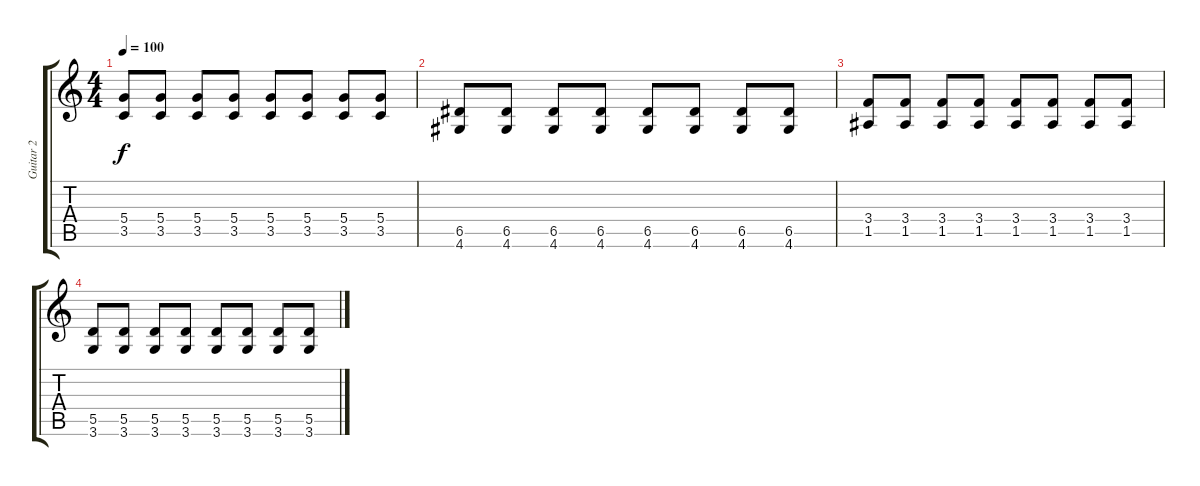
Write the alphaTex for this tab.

\track ("Guitar 2" "Guitar 2") {instrument overdrivenguitar}
\staff {score tabs}
\tuning (E4 B3 G3 D3 A2 E2) {hide}
\ts (4 4)
\tempo 100
\clef g2
\ks c
(5.4 3.5).8{dy f} (5.4 3.5).8 (5.4 3.5).8 (5.4 3.5).8 (5.4 3.5).8 (5.4 3.5).8 (5.4 3.5).8 (5.4 3.5).8 |
(6.5 4.6).8 (6.5 4.6).8 (6.5 4.6).8 (6.5 4.6).8 (6.5 4.6).8 (6.5 4.6).8 (6.5 4.6).8 (6.5 4.6).8 |
(3.4 1.5).8 (3.4 1.5).8 (3.4 1.5).8 (3.4 1.5).8 (3.4 1.5).8 (3.4 1.5).8 (3.4 1.5).8 (3.4 1.5).8 |
(5.5 3.6).8 (5.5 3.6).8 (5.5 3.6).8 (5.5 3.6).8 (5.5 3.6).8 (5.5 3.6).8 (5.5 3.6).8 (5.5 3.6).8
